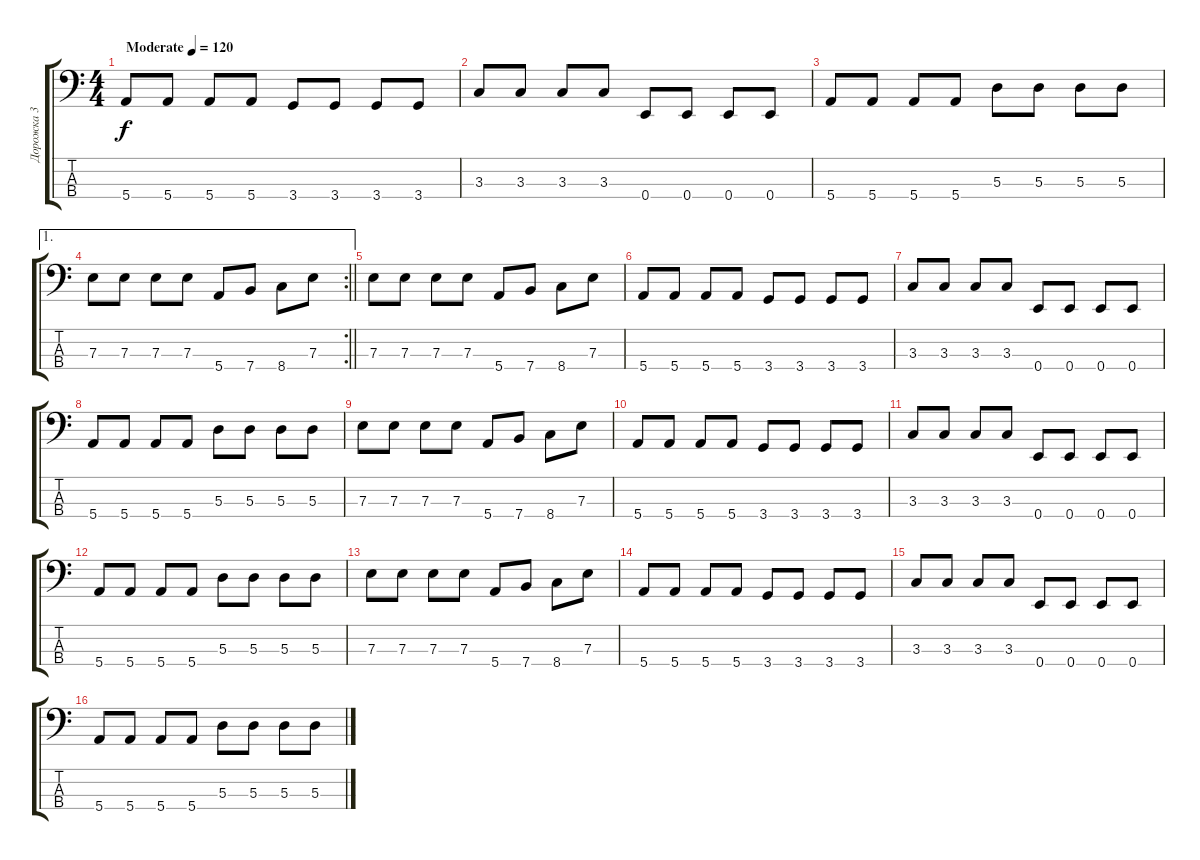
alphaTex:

\track ("Дорожка 3" "Дорожка 3") {instrument electricbassfinger}
\staff {score tabs}
\tuning (G2 D2 A1 E1) {hide}
\ts (4 4)
\tempo (120 "Moderate")
\clef f4
\ks c
5.4.8{dy f instrument electricbassfinger} 5.4.8 5.4.8 5.4.8 3.4.8 3.4.8 3.4.8 3.4.8 |
3.3.8 3.3.8 3.3.8 3.3.8 0.4.8 0.4.8 0.4.8 0.4.8 |
5.4.8 5.4.8 5.4.8 5.4.8 5.3.8 5.3.8 5.3.8 5.3.8 |
\ae 1
\rc 2
\barLineRight lightlight
7.3.8 7.3.8 7.3.8 7.3.8 5.4.8 7.4.8 8.4.8 7.3.8 |
7.3.8 7.3.8 7.3.8 7.3.8 5.4.8 7.4.8 8.4.8 7.3.8 |
5.4.8 5.4.8 5.4.8 5.4.8 3.4.8 3.4.8 3.4.8 3.4.8 |
3.3.8 3.3.8 3.3.8 3.3.8 0.4.8 0.4.8 0.4.8 0.4.8 |
5.4.8 5.4.8 5.4.8 5.4.8 5.3.8 5.3.8 5.3.8 5.3.8 |
7.3.8 7.3.8 7.3.8 7.3.8 5.4.8 7.4.8 8.4.8 7.3.8 |
5.4.8 5.4.8 5.4.8 5.4.8 3.4.8 3.4.8 3.4.8 3.4.8 |
3.3.8 3.3.8 3.3.8 3.3.8 0.4.8 0.4.8 0.4.8 0.4.8 |
5.4.8 5.4.8 5.4.8 5.4.8 5.3.8 5.3.8 5.3.8 5.3.8 |
7.3.8 7.3.8 7.3.8 7.3.8 5.4.8 7.4.8 8.4.8 7.3.8 |
5.4.8 5.4.8 5.4.8 5.4.8 3.4.8 3.4.8 3.4.8 3.4.8 |
3.3.8 3.3.8 3.3.8 3.3.8 0.4.8 0.4.8 0.4.8 0.4.8 |
5.4.8 5.4.8 5.4.8 5.4.8 5.3.8 5.3.8 5.3.8 5.3.8
